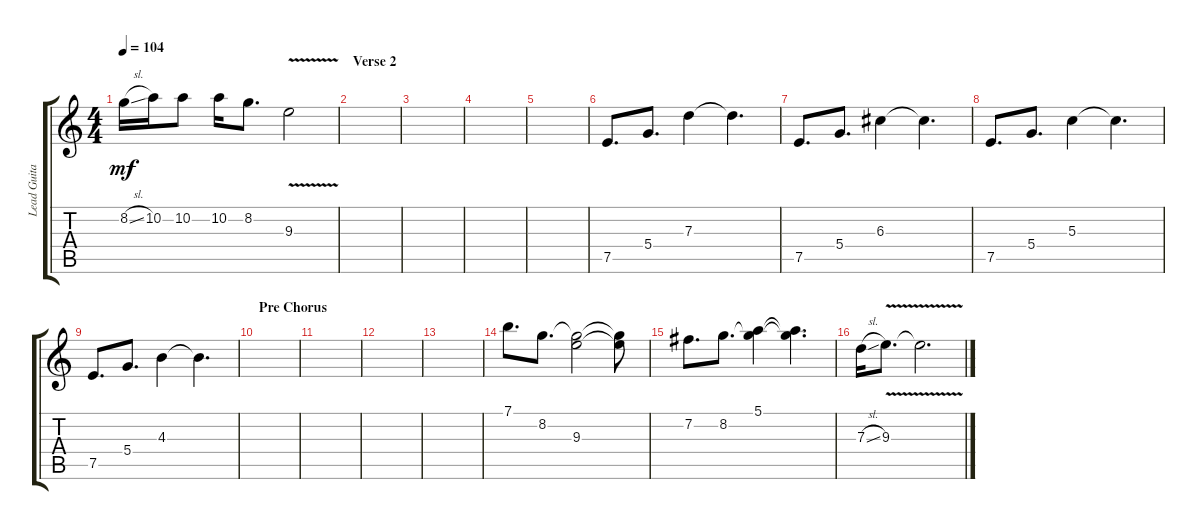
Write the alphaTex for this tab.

\track ("Lead Guitar" "Lead Guita") {instrument overdrivenguitar}
\staff {score tabs}
\tuning (E4 B3 G3 D3 A2 E2) {hide}
\ts (4 4)
\tempo 104
\clef g2
\ks c
8.2{sl}.16{dy mf} 10.2.16 10.2.8 10.2.16 8.2.8{d} 9.3{v}.2 |
\section ("" "Verse 2")
|
|
|
|
7.5.8{d} 5.4.8{d} 7.3.4 7.3{t}.4{d} |
7.5.8{d} 5.4.8{d} 6.3.4 6.3{t}.4{d} |
7.5.8{d} 5.4.8{d} 5.3.4 5.3{t}.4{d} |
7.5.8{d} 5.4.8{d} 4.3.4 4.3{t}.4{d} |
\section ("" "Pre Chorus")
|
|
|
|
7.1.8{d} 8.2.8{d} (8.2{t} 9.3).2 (8.2{t} 9.3{t}).8 |
7.2.8{d} 8.2.8{d} (5.1 8.2{t}).4 (5.1{t} 8.2{t}).4{d} |
7.3{sl}.16 9.3{v}.8{d} 9.3{t}.2{d}
